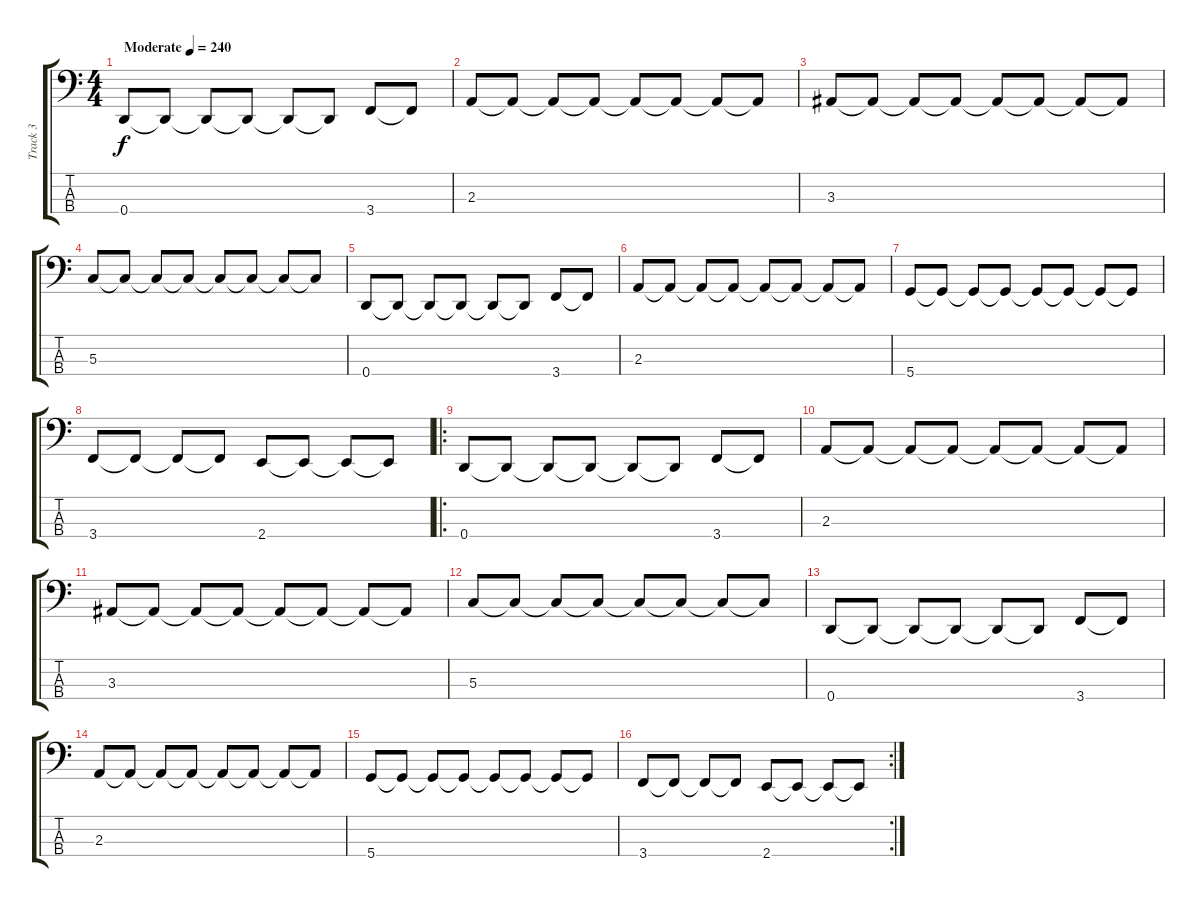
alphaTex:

\track ("Track 3" "Track 3") {instrument electricbassfinger}
\staff {score tabs}
\tuning (F2 C2 G1 D1) {hide}
\ts (4 4)
\tempo (240 "Moderate")
\clef f4
\ks c
0.4.8{dy f instrument electricbassfinger} 0.4{t}.8 0.4{t}.8 0.4{t}.8 0.4{t}.8 0.4{t}.8 3.4.8 3.4{t}.8 |
2.3.8 2.3{t}.8 2.3{t}.8 2.3{t}.8 2.3{t}.8 2.3{t}.8 2.3{t}.8 2.3{t}.8 |
3.3.8 3.3{t}.8 3.3{t}.8 3.3{t}.8 3.3{t}.8 3.3{t}.8 3.3{t}.8 3.3{t}.8 |
5.3.8 5.3{t}.8 5.3{t}.8 5.3{t}.8 5.3{t}.8 5.3{t}.8 5.3{t}.8 5.3{t}.8 |
0.4.8 0.4{t}.8 0.4{t}.8 0.4{t}.8 0.4{t}.8 0.4{t}.8 3.4.8 3.4{t}.8 |
2.3.8 2.3{t}.8 2.3{t}.8 2.3{t}.8 2.3{t}.8 2.3{t}.8 2.3{t}.8 2.3{t}.8 |
5.4.8 5.4{t}.8 5.4{t}.8 5.4{t}.8 5.4{t}.8 5.4{t}.8 5.4{t}.8 5.4{t}.8 |
3.4.8 3.4{t}.8 3.4{t}.8 3.4{t}.8 2.4.8 2.4{t}.8 2.4{t}.8 2.4{t}.8 |
\ro
0.4.8 0.4{t}.8 0.4{t}.8 0.4{t}.8 0.4{t}.8 0.4{t}.8 3.4.8 3.4{t}.8 |
2.3.8 2.3{t}.8 2.3{t}.8 2.3{t}.8 2.3{t}.8 2.3{t}.8 2.3{t}.8 2.3{t}.8 |
3.3.8 3.3{t}.8 3.3{t}.8 3.3{t}.8 3.3{t}.8 3.3{t}.8 3.3{t}.8 3.3{t}.8 |
5.3.8 5.3{t}.8 5.3{t}.8 5.3{t}.8 5.3{t}.8 5.3{t}.8 5.3{t}.8 5.3{t}.8 |
0.4.8 0.4{t}.8 0.4{t}.8 0.4{t}.8 0.4{t}.8 0.4{t}.8 3.4.8 3.4{t}.8 |
2.3.8 2.3{t}.8 2.3{t}.8 2.3{t}.8 2.3{t}.8 2.3{t}.8 2.3{t}.8 2.3{t}.8 |
5.4.8 5.4{t}.8 5.4{t}.8 5.4{t}.8 5.4{t}.8 5.4{t}.8 5.4{t}.8 5.4{t}.8 |
\rc 2
3.4.8 3.4{t}.8 3.4{t}.8 3.4{t}.8 2.4.8 2.4{t}.8 2.4{t}.8 2.4{t}.8
